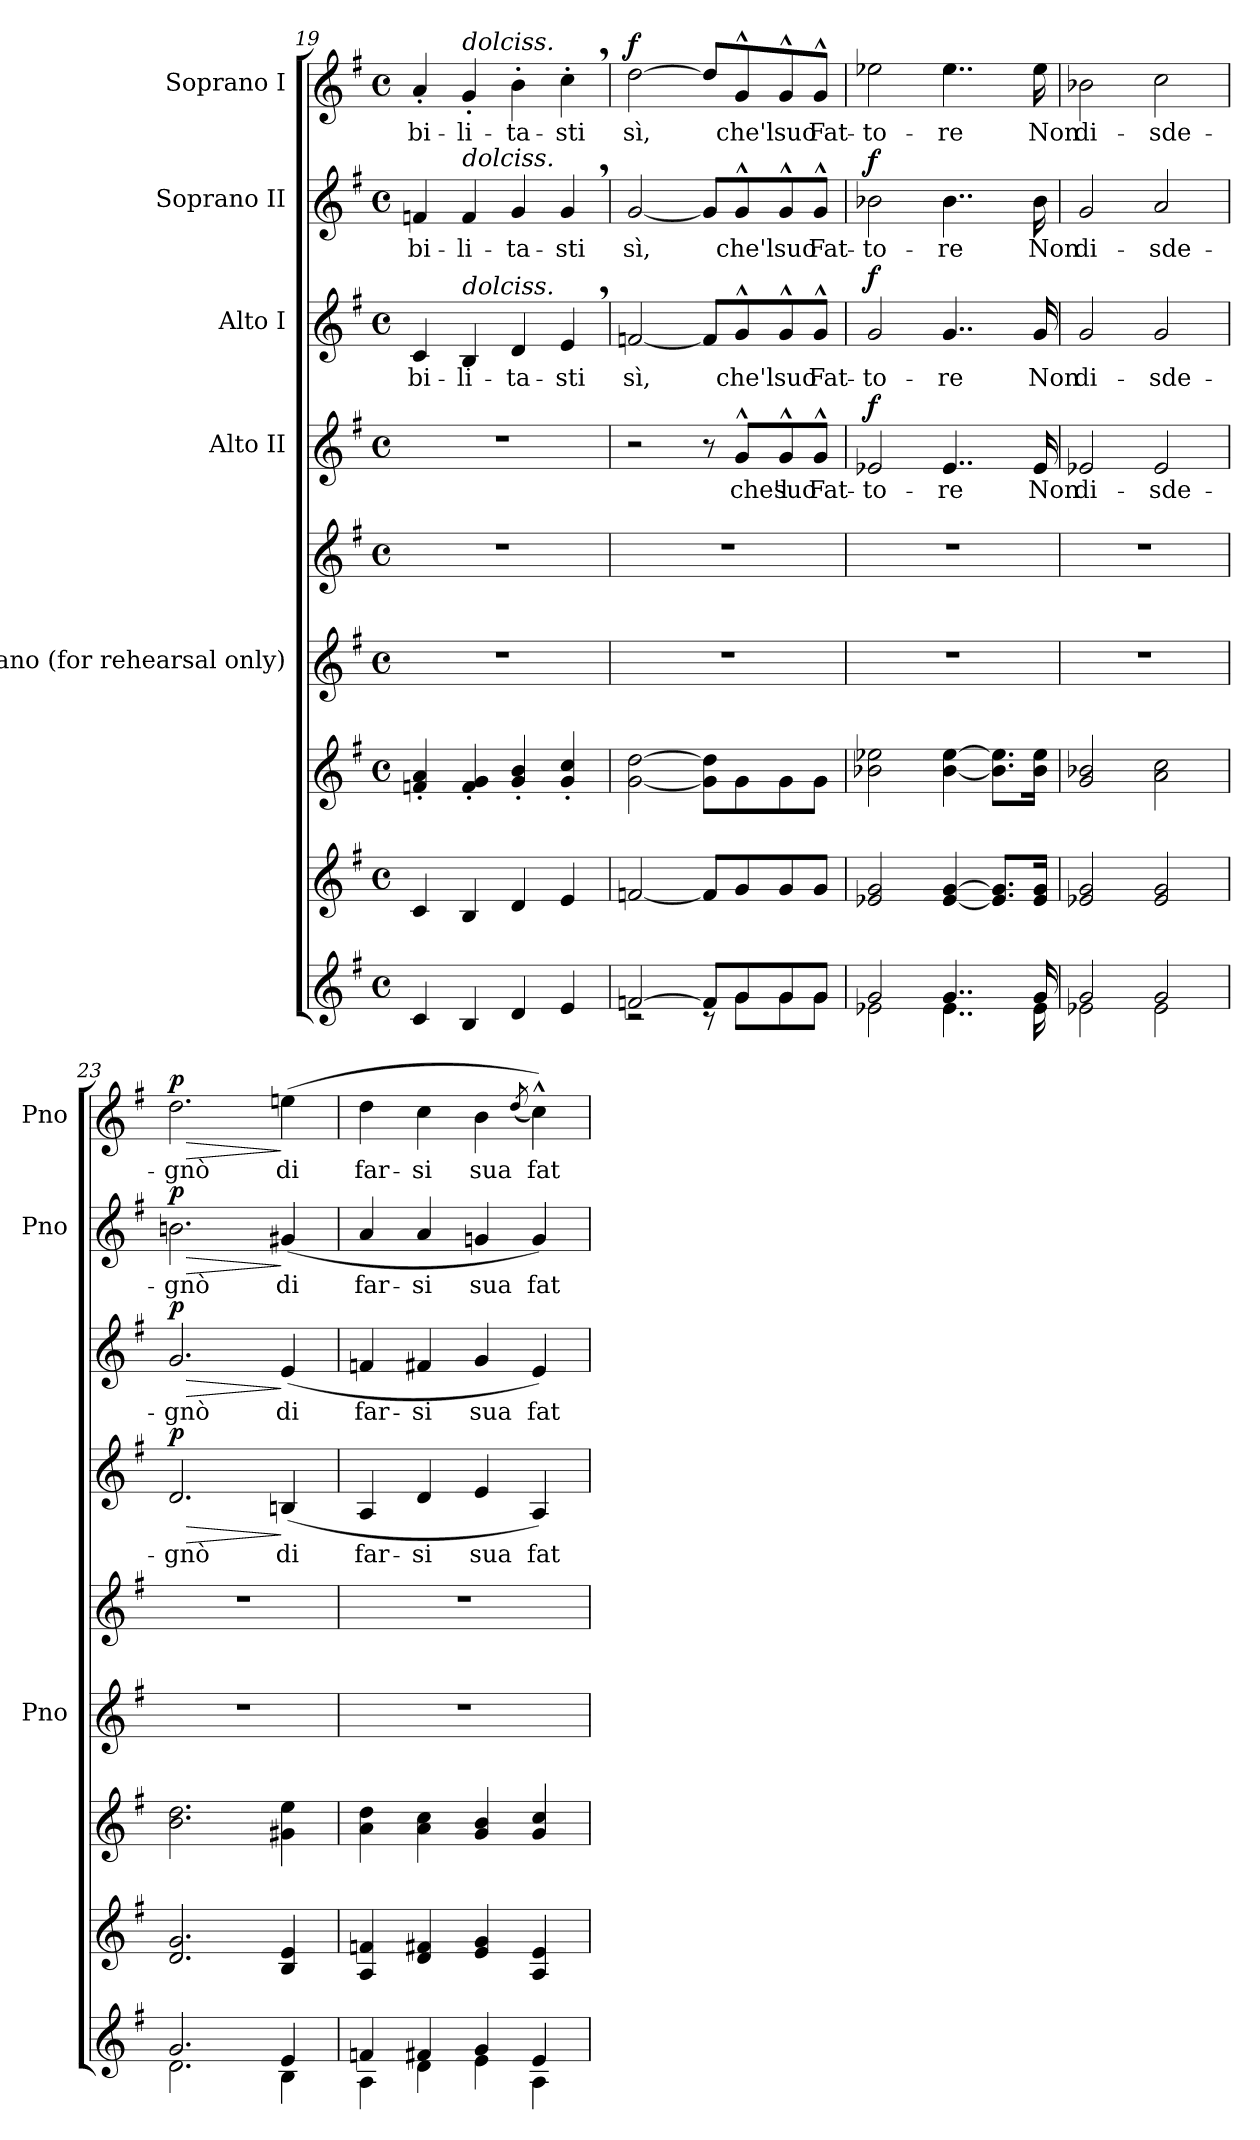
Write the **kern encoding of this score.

**kern	**kern	**kern	**kern	**kern	**kern	**text	**dynam	**kern	**text	**dynam	**kern	**text	**dynam	**kern	**text	**dynam
*part8	*part7	*part6	*part5	*part5	*part4	*part4	*part4	*part3	*part3	*part3	*part2	*part2	*part2	*part1	*part1	*part1
*staff9	*staff8	*staff7	*staff6	*staff5	*staff4	*staff4	*staff4	*staff3	*staff3	*staff3	*staff2	*staff2	*staff2	*staff1	*staff1	*staff1
*	*	*	*I"Piano  (for rehearsal only)	*	*I"Alto II	*	*	*I"Alto I	*	*	*I"Soprano II	*	*	*I"Soprano I	*	*
*	*	*	*I'Pno	*	*	*	*	*	*	*	*I'Pno	*	*	*I'Pno	*	*
*clefG2	*clefG2	*clefG2	*clefG2	*clefG2	*clefG2	*	*	*clefG2	*	*	*clefG2	*	*	*clefG2	*	*
*k[f#]	*k[f#]	*k[f#]	*k[f#]	*k[f#]	*k[f#]	*	*	*k[f#]	*	*	*k[f#]	*	*	*k[f#]	*	*
*G:	*G:	*G:	*G:	*G:	*G:	*	*	*G:	*	*	*G:	*	*	*G:	*	*
*M4/4	*M4/4	*M4/4	*M4/4	*M4/4	*M4/4	*	*	*M4/4	*	*	*M4/4	*	*	*M4/4	*	*
*met(c)	*met(c)	*met(c)	*met(c)	*met(c)	*met(c)	*	*	*met(c)	*	*	*met(c)	*	*	*met(c)	*	*
=19	=19	=19	=19	=19	=19	=19	=19	=19	=19	=19	=19	=19	=19	=19	=19	=19
!	!	!	!	!	!	!	!	!	!LO:LY:b	!	!	!LO:LY:b	!	!	!LO:LY:b	!
4c/	4c/	4fn/' 4a/'	1r	1r	1r	.	.	4c/	-bi-	.	4fn/	-bi-	.	4a'/	-bi-	.
!	!	!	!	!	!	!	!	!	!	!	!	!	!	!LO:TX:a:i:t=dolciss.	!	!
!	!	!	!	!	!	!	!	!	!	!	!LO:TX:a:i:t=dolciss.	!	!	!	!	!
!	!	!	!	!	!	!	!	!LO:TX:a:i:t=dolciss.	!	!	!	!	!	!	!	!
!	!	!	!	!	!	!	!	!	!LO:LY:b	!	!	!LO:LY:b	!	!	!LO:LY:b	!
4B/	4B/	4f/' 4g/'	.	.	.	.	.	4B/	-li-	.	4f/	-li-	.	4g'/	-li-	.
!	!	!	!	!	!	!	!	!	!LO:LY:b	!	!	!LO:LY:b	!	!	!LO:LY:b	!
4d/	4d/	4g/' 4b/'	.	.	.	.	.	4d/	-ta-	.	4g/	-ta-	.	4b'\	-ta-	.
!	!	!	!	!	!	!	!	!	!LO:LY:b	!	!	!LO:LY:b	!	!	!LO:LY:b	!
4e/	4e/	4g/' 4cc/'	.	.	.	.	.	4e,/	-sti	.	4g,/	-sti	.	4cc',\	-sti	.
!!LO:PB:g=z
=20	=20	=20	=20	=20	=20	=20	=20	=20	=20	=20	=20	=20	=20	=20	=20	=20
*^	*	*	*	*	*	*	*	*	*	*	*	*	*	*	*	*
!	!	!	!	!	!	!	!	!	!	!LO:LY:b	!	!	!LO:LY:b	!	!	!LO:LY:b	!LO:DY:b
[2fn/	2rc	[2fn/	[2g\ [2dd\	1r	1r	2r	.	.	[2fn/	sì,	.	[2g/	sì,	.	[2dd\	sì,	f
8f/L]	8rc	8f/L]	8g\] 8dd\]L	.	.	8r	.	.	8f/L]	.	.	8g/L]	.	.	8dd/L]	.	.
!	!	!	!	!	!	!	!LO:LY:b	!	!	!LO:LY:b	!	!	!LO:LY:b	!	!	!LO:LY:b	!
8g/	8g\L	8g/	8g\	.	.	8g^^/L	che'l	.	8g^^/	che'l	.	8g^^/	che'l	.	8g^^/	che'l	.
!	!	!	!	!	!	!	!LO:LY:b	!	!	!LO:LY:b	!	!	!LO:LY:b	!	!	!LO:LY:b	!
8g/	8g\	8g/	8g\	.	.	8g^^/	suo	.	8g^^/	suo	.	8g^^/	suo	.	8g^^/	suo	.
!	!	!	!	!	!	!	!LO:LY:b	!	!	!LO:LY:b	!	!	!LO:LY:b	!	!	!LO:LY:b	!
8g/J	8g\J	8g/J	8g\J	.	.	8g^^/J	Fat-	.	8g^^/J	Fat-	.	8g^^/J	Fat-	.	8g^^/J	Fat-	.
=21	=21	=21	=21	=21	=21	=21	=21	=21	=21	=21	=21	=21	=21	=21	=21	=21	=21
!	!	!	!	!	!	!	!LO:LY:b	!LO:DY:b	!	!LO:LY:b	!LO:DY:b	!	!LO:LY:b	!LO:DY:b	!	!LO:LY:b	!
2g/	2e-X\	2e-X/ 2g/	2b-X\ 2ee-X\	1r	1r	2e-X/	-to-	f	2g/	-to-	f	2b-X\	-to-	f	2ee-X\	-to-	.
!	!	!	!	!	!	!	!LO:LY:b	!	!	!LO:LY:b	!	!	!LO:LY:b	!	!	!LO:LY:b	!
4..g/	4..e-\	[4e-/ [4g/	[4b-\ [4ee-\	.	.	4..e-/	-re	.	4..g/	-re	.	4..b-\	-re	.	4..ee-\	-re	.
.	.	8.e-/] 8.g/]L	8.b-\] 8.ee-\]L	.	.	.	.	.	.	.	.	.	.	.	.	.	.
!	!	!	!	!	!	!	!LO:LY:b	!	!	!LO:LY:b	!	!	!LO:LY:b	!	!	!LO:LY:b	!
16g/	16e-\	16e-/ 16g/Jk	16b-\ 16ee-\Jk	.	.	16e-/	Non	.	16g/	Non	.	16b-\	Non	.	16ee-\	Non	.
=22	=22	=22	=22	=22	=22	=22	=22	=22	=22	=22	=22	=22	=22	=22	=22	=22	=22
!	!	!	!	!	!	!	!LO:LY:b	!	!	!LO:LY:b	!	!	!LO:LY:b	!	!	!LO:LY:b	!
2g/	2e-X\	2e-X/ 2g/	2g/ 2b-X/	1r	1r	2e-X/	di-	.	2g/	di-	.	2g/	di-	.	2b-X\	di-	.
!	!	!	!	!	!	!	!LO:LY:b	!	!	!LO:LY:b	!	!	!LO:LY:b	!	!	!LO:LY:b	!
2g/	2e-\	2e-/ 2g/	2a\ 2cc\	.	.	2e-/	-sde-	.	2g/	-sde-	.	2a/	-sde-	.	2cc\	-sde-	.
=23	=23	=23	=23	=23	=23	=23	=23	=23	=23	=23	=23	=23	=23	=23	=23	=23	=23
!	!	!	!	!	!	!	!LO:LY:b	!LO:HP:b	!	!LO:LY:b	!LO:HP:b	!	!LO:LY:b	!LO:HP:b	!	!LO:LY:b	!LO:HP:b
!	!	!	!	!	!	!	!	!LO:DY:n=1:b	!	!	!LO:DY:n=1:b	!	!	!LO:DY:n=1:b	!	!	!LO:DY:n=1:b
2.g/	2.d\	2.d/ 2.g/	2.b\ 2.dd\	1r	1r	2.d/	-gnò	> p	2.g/	-gnò	> p	2.bn\	-gnò	> p	2.dd\	-gnò	> p
!	!	!	!	!	!	!	!LO:LY:b	!	!	!LO:LY:b	!	!	!LO:LY:b	!	!	!LO:LY:b	!
4e/	4B\	4B/ 4e/	4g#X\ 4ee\	.	.	(<4Bn/	di	]	(<4e/	di	]	(<4g#X/	di	]	(>4een\	di	]
=24	=24	=24	=24	=24	=24	=24	=24	=24	=24	=24	=24	=24	=24	=24	=24	=24	=24
!	!	!	!	!	!	!	!LO:LY:b	!	!	!LO:LY:b	!	!	!LO:LY:b	!	!	!LO:LY:b	!
4fn/	4A\	4A/ 4fn/	4a\ 4dd\	1r	1r	4A/	far-	.	4fn/	far-	.	4a/	far-	.	4dd\	far-	.
!	!	!	!	!	!	!	!LO:LY:b	!	!	!LO:LY:b	!	!	!LO:LY:b	!	!	!LO:LY:b	!
4f#X/	4d\	4d/ 4f#X/	4a\ 4cc\	.	.	4d/	-si	.	4f#X/	-si	.	4a/	-si	.	4cc\	-si	.
!	!	!	!	!	!	!	!LO:LY:b	!	!	!LO:LY:b	!	!	!LO:LY:b	!	!	!LO:LY:b	!
4g/	4e\	4e/ 4g/	4g/ 4b/	.	.	4e/	sua	.	4g/	sua	.	4gn/	sua	.	4b\	sua	.
.	.	.	.	.	.	.	.	.	.	.	.	.	.	.	(<8qdd/	.	.
!	!	!	!	!	!	!	!LO:LY:b	!	!	!LO:LY:b	!	!	!LO:LY:b	!	!	!LO:LY:b	!
4e/	4A\	4A/ 4e/	4g/ 4cc/	.	.	4A/)	fat-	.	4e/)	fat-	.	4g/)	fat-	.	4cc^^\))	fat-	.
*v	*v	*	*	*	*	*	*	*	*	*	*	*	*	*	*	*	*
=	=	=	=	=	=	=	=	=	=	=	=	=	=	=	=	=
*-	*-	*-	*-	*-	*-	*-	*-	*-	*-	*-	*-	*-	*-	*-	*-	*-
